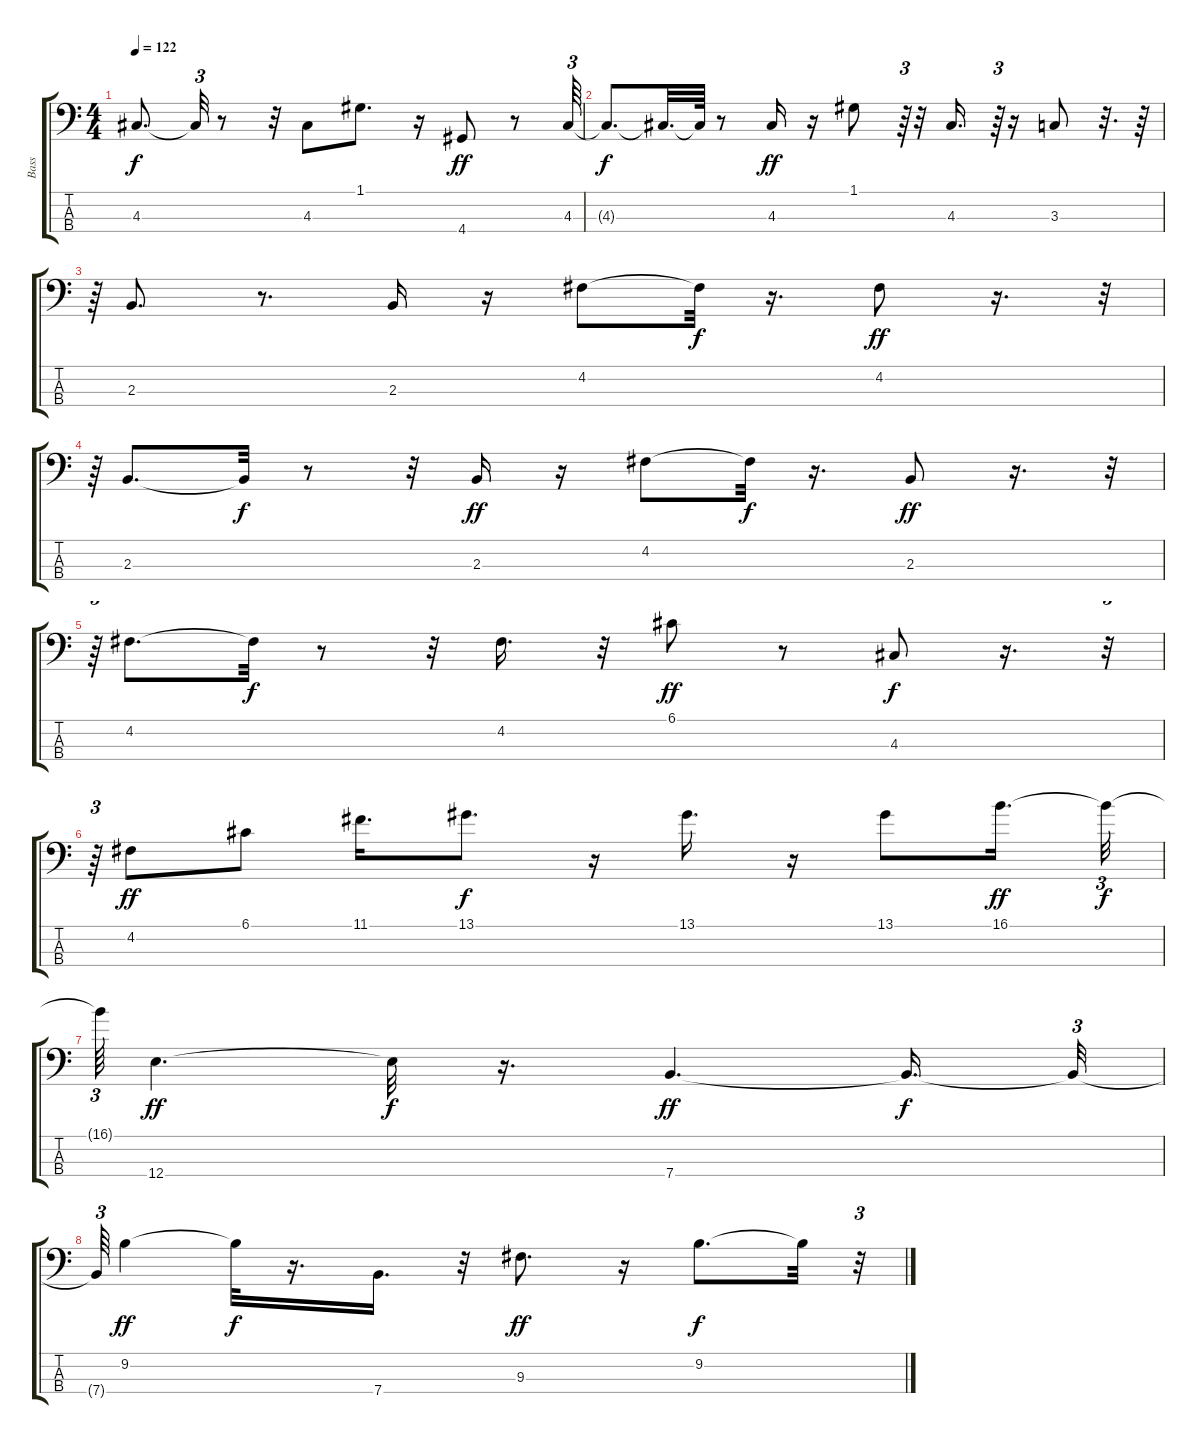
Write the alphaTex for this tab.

\track ("Bass" "Bass") {instrument fretlessbass}
\staff {score tabs}
\tuning (G2 D2 A1 E1) {hide}
\ts (4 4)
\tempo 122
\clef f4
\ks c
4.3{t}.8{d dy f} 4.3{t}.32{tu (3 2)} r.8 r.32 4.3.8 1.1.8{d} r.16 4.4.8{dy ff} r.8 4.3.64{tu (3 2)} |
4.3{t}.8{d dy f} 4.3{t}.32{d} 4.3{t}.64 r.8 4.3.16{dy ff} r.16 1.1.8 r.64{tu (3 2)} r.32 4.3.16{d} r.64{tu (3 2)} r.16 3.3.8 r.32{d} r.64 |
r.64{tu (3 2)} 2.3.8{d} r.8{d} 2.3.16 r.16 4.2.8 4.2{t}.32{dy f} r.16{d} 4.2.8{dy ff} r.16{d} r.32{tu (3 2)} |
r.64{tu (3 2)} 2.3.8{d} 2.3{t}.32{dy f} r.8 r.32 2.3.16{dy ff} r.16 4.2.8 4.2{t}.32{dy f} r.16{d} 2.3.8{dy ff} r.16{d} r.32{tu (3 2)} |
r.64{tu (3 2)} 4.2.8{d} 4.2{t}.32{dy f} r.8 r.32 4.2.16{d} r.32 6.1.8{dy ff} r.8 4.3.8{dy f} r.16{d} r.32{tu (3 2)} |
r.64{tu (3 2)} 4.2.8{dy ff} 6.1.8 11.1.16{d} 13.1.8{d dy f} r.16 13.1.16{d} r.16 13.1.8 16.1.16{d dy ff} 16.1{t}.32{tu (3 2) dy f} |
16.1{t}.64{tu (3 2)} 12.4.4{d dy ff} 12.4{t}.32{dy f} r.16{d} 7.4.4{d dy ff} 7.4{t}.16{d dy f} 7.4{t}.32{tu (3 2)} |
7.4{t}.64{tu (3 2)} 9.2.4{dy ff} 9.2{t}.32{dy f} r.16{d} 7.4.16{d} r.32 9.3.8{d dy ff} r.16 9.2.8{d dy f} 9.2{t}.32 r.32{tu (3 2)}
